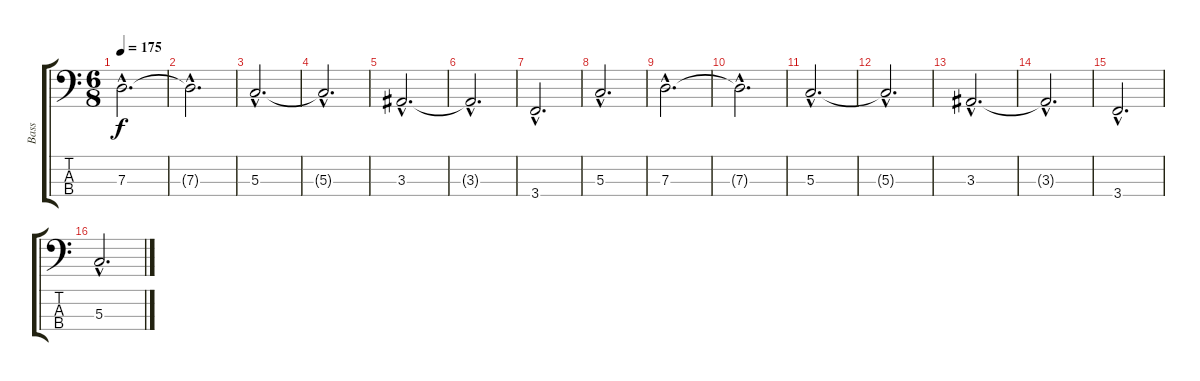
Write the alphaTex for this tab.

\track ("Bass" "Bass") {instrument electricbasspick}
\staff {score tabs}
\tuning (F2 C2 G1 D1) {hide}
\ts (6 8)
\tempo 175
\clef f4
\ks c
7.3{hac}.2{d dy f} |
7.3{hac t}.2{d} |
5.3{hac}.2{d} |
5.3{hac t}.2{d} |
3.3{hac}.2{d} |
3.3{hac t}.2{d} |
3.4{hac}.2{d} |
5.3{hac}.2{d} |
7.3{hac}.2{d} |
7.3{hac t}.2{d} |
5.3{hac}.2{d} |
5.3{hac t}.2{d} |
3.3{hac}.2{d} |
3.3{hac t}.2{d} |
3.4{hac}.2{d} |
5.3{hac}.2{d}
